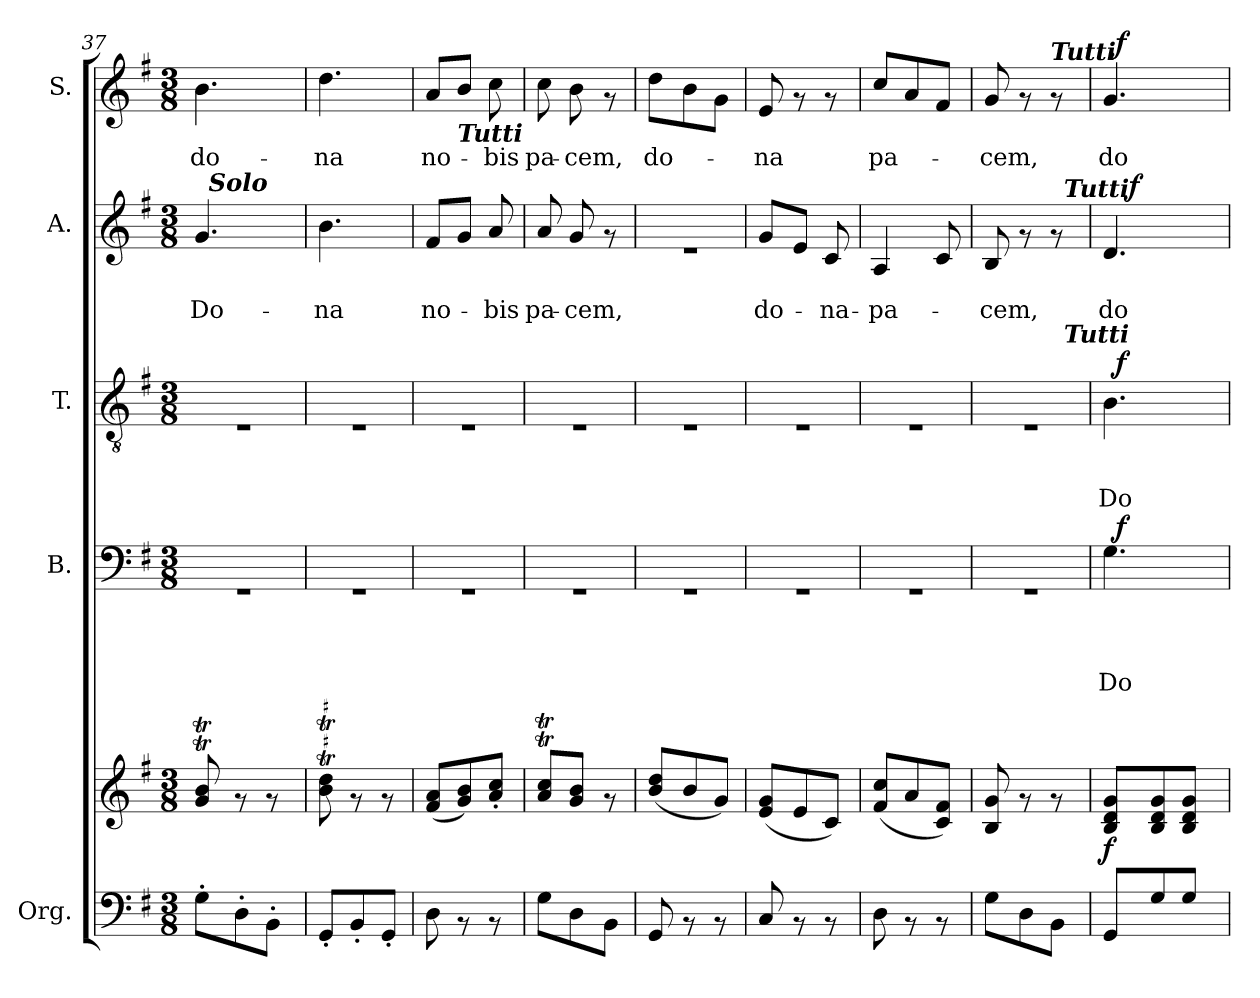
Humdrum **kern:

**kern	**kern	**dynam	**kern	**text	**text	**text	**text	**dynam	**kern	**text	**text	**text	**dynam	**kern	**text	**text	**dynam	**kern	**text	**dynam
*part5	*part5	*part5	*part4	*part4	*part4	*part4	*part4	*part4	*part3	*part3	*part3	*part3	*part3	*part2	*part2	*part2	*part2	*part1	*part1	*part1
*staff6	*staff5	*staff5/6	*staff4	*staff4	*staff4	*staff4	*staff4	*staff4	*staff3	*staff3	*staff3	*staff3	*staff3	*staff2	*staff2	*staff2	*staff2	*staff1	*staff1	*staff1
*I"Org.	*	*	*I"B.	*	*	*	*	*	*I"T.	*	*	*	*	*I"A.	*	*	*	*I"S.	*	*
*	*	*	*I'B.	*	*	*	*	*	*I'T.	*	*	*	*	*I'A.	*	*	*	*I'S.	*	*
*clefF4	*clefG2	*	*clefF4	*	*	*	*	*	*clefGv2	*	*	*	*	*clefG2	*	*	*	*clefG2	*	*
*k[f#]	*k[f#]	*	*k[f#]	*	*	*	*	*	*k[f#]	*	*	*	*	*k[f#]	*	*	*	*k[f#]	*	*
*G:	*G:	*	*G:	*	*	*	*	*	*G:	*	*	*	*	*G:	*	*	*	*G:	*	*
*M3/8	*M3/8	*	*M3/8	*	*	*	*	*	*M3/8	*	*	*	*	*M3/8	*	*	*	*M3/8	*	*
=37	=37	=37	=37	=37	=37	=37	=37	=37	=37	=37	=37	=37	=37	=37	=37	=37	=37	=37	=37	=37
!	!	!	!	!	!	!	!	!	!	!	!	!	!	!	!	!LO:LY:b	!	!	!LO:LY:b	!
*	*	*	*	*	*	*	*	*	*	*	*	*	*	*^	*	*	*	*	*	*
8G'>\L	8g/T 8b/T	.	4.rGG	.	.	.	.	.	4.rE	.	.	.	.	4.g/	32ryy	.	Do-	.	4.b\	do-	.
!	!	!	!	!	!	!	!	!	!	!	!	!	!	!	!LO:TX:a:Bi:t=Solo	!	!	!	!	!	!
.	.	.	.	.	.	.	.	.	.	.	.	.	.	.	4ryy	.	.	.	.	.	.
8D'>\	8rf	.	.	.	.	.	.	.	.	.	.	.	.	.	.	.	.	.	.	.	.
8BB'>\J	8rf	.	.	.	.	.	.	.	.	.	.	.	.	.	.	.	.	.	.	.	.
.	.	.	.	.	.	.	.	.	.	.	.	.	.	.	16.ryy	.	.	.	.	.	.
!!LO:PB:g=z
=38	=38	=38	=38	=38	=38	=38	=38	=38	=38	=38	=38	=38	=38	=38	=38	=38	=38	=38	=38	=38	=38
!	!	!	!	!	!	!	!	!	!	!	!	!	!	!	!	!	!LO:LY:b	!	!	!LO:LY:b	!
*	*	*	*	*	*	*	*	*	*	*	*	*	*	*v	*v	*	*	*	*	*	*
8GG'</L	8b\T 8dd\T	.	4.rGG	.	.	.	.	.	4.rE	.	.	.	.	4.b\	.	-na	.	4.dd\	-na	.
8BB'</	8rf	.	.	.	.	.	.	.	.	.	.	.	.	.	.	.	.	.	.	.
8GG'</J	8rf	.	.	.	.	.	.	.	.	.	.	.	.	.	.	.	.	.	.	.
=39	=39	=39	=39	=39	=39	=39	=39	=39	=39	=39	=39	=39	=39	=39	=39	=39	=39	=39	=39	=39
!	!	!	!	!	!	!	!	!	!	!	!	!	!	!	!	!LO:LY:b	!	!	!LO:LY:b	!
8D\	(<8f#/ 8a/L	.	4.rGG	.	.	.	.	.	4.rE	.	.	.	.	8f#/L	.	no-	.	8a/L	no-	.
!	!	!	!	!	!	!	!	!	!	!	!	!	!	!	!	!	!	!LO:TX:b:Bi:t=Tutti	!	!
8rAA	8g/ 8b/)	.	.	.	.	.	.	.	.	.	.	.	.	8g/J	.	.	.	8b/J	.	.
!	!	!	!	!	!	!	!	!	!	!	!	!	!	!	!	!LO:LY:b	!	!	!LO:LY:b	!
8rAA	8a/'< 8cc/'<J	.	.	.	.	.	.	.	.	.	.	.	.	8a/	.	-bis	.	8cc\	-bis	.
=40	=40	=40	=40	=40	=40	=40	=40	=40	=40	=40	=40	=40	=40	=40	=40	=40	=40	=40	=40	=40
!	!	!	!	!	!	!	!	!	!	!	!	!	!	!	!	!LO:LY:b	!	!	!LO:LY:b	!
8G\L	8a/T 8cc/TL	.	4.rGG	.	.	.	.	.	4.rE	.	.	.	.	8a/	.	pa-	.	8cc\	pa-	.
!	!	!	!	!	!	!	!	!	!	!	!	!	!	!	!	!LO:LY:b	!	!	!LO:LY:b	!
8D\	8g/ 8b/J	.	.	.	.	.	.	.	.	.	.	.	.	8g/	.	-cem,	.	8b\	-cem,	.
8BB\J	8rf	.	.	.	.	.	.	.	.	.	.	.	.	8rf	.	.	.	8rf	.	.
=41	=41	=41	=41	=41	=41	=41	=41	=41	=41	=41	=41	=41	=41	=41	=41	=41	=41	=41	=41	=41
!	!	!	!	!	!	!	!	!	!	!	!	!	!	!	!	!	!	!	!LO:LY:b	!
8GG/	(<8b/ 8dd/L	.	4.rGG	.	.	.	.	.	4.rE	.	.	.	.	4.re	.	.	.	8dd\L	do-	.
8rAA	8b/	.	.	.	.	.	.	.	.	.	.	.	.	.	.	.	.	8b\	.	.
8rAA	8g/J)	.	.	.	.	.	.	.	.	.	.	.	.	.	.	.	.	8g\J	.	.
=42	=42	=42	=42	=42	=42	=42	=42	=42	=42	=42	=42	=42	=42	=42	=42	=42	=42	=42	=42	=42
!	!	!	!	!	!	!	!	!	!	!	!	!	!	!	!	!LO:LY:b	!	!	!LO:LY:b	!
8C/	(<8e/ 8g/L	.	4.rGG	.	.	.	.	.	4.rE	.	.	.	.	8g/L	.	do-	.	8e/	-na	.
8rAA	8e/	.	.	.	.	.	.	.	.	.	.	.	.	8e/J	.	.	.	8rf	.	.
!	!	!	!	!	!	!	!	!	!	!	!	!	!	!	!	!LO:LY:b	!	!	!	!
8rAA	8c/J)	.	.	.	.	.	.	.	.	.	.	.	.	8c/	.	-na-	.	8rf	.	.
=43	=43	=43	=43	=43	=43	=43	=43	=43	=43	=43	=43	=43	=43	=43	=43	=43	=43	=43	=43	=43
!	!	!	!	!	!	!	!	!	!	!	!	!	!	!	!	!LO:LY:b	!	!	!LO:LY:b	!
8D\	(<8f#/ 8cc/L	.	4.rGG	.	.	.	.	.	4.rE	.	.	.	.	4A/	.	-pa-	.	8cc/L	pa-	.
8rAA	8a/	.	.	.	.	.	.	.	.	.	.	.	.	.	.	.	.	8a/	.	.
8rAA	8c/ 8f#/J)	.	.	.	.	.	.	.	.	.	.	.	.	8c/	.	.	.	8f#/J	.	.
=44	=44	=44	=44	=44	=44	=44	=44	=44	=44	=44	=44	=44	=44	=44	=44	=44	=44	=44	=44	=44
!	!	!	!	!	!	!	!	!	!	!	!	!	!	!	!	!LO:LY:b	!	!	!LO:LY:b	!
*	*	*	*	*	*	*	*	*	*^	*	*	*	*	*^	*	*	*	*	*	*
8G\L	8B/ 8g/	.	4.rGG	.	.	.	.	.	4.rE	4ryy	.	.	.	.	8B/	4ryy	.	-cem,	.	8g/	-cem,	.
8D\	8rf	.	.	.	.	.	.	.	.	.	.	.	.	.	8rf	.	.	.	.	8rf	.	.
!	!	!	!	!	!	!	!	!	!	!	!	!	!	!	!	!	!	!	!	!LO:TX:a:Bi:t=Tutti	!	!
8BB\J	8rf	.	.	.	.	.	.	.	.	32ryy	.	.	.	.	8rf	32ryy	.	.	.	8rf	.	.
!	!	!	!	!	!	!	!	!	!	!	!	!	!	!	!	!LO:TX:a:Bi:t=Tutti	!	!	!	!	!	!
!	!	!	!	!	!	!	!	!	!	!LO:TX:a:Bi:t=Tutti	!	!	!	!	!	!	!	!	!	!	!	!
.	.	.	.	.	.	.	.	.	.	16.ryy	.	.	.	.	.	16.ryy	.	.	.	.	.	.
=45	=45	=45	=45	=45	=45	=45	=45	=45	=45	=45	=45	=45	=45	=45	=45	=45	=45	=45	=45	=45	=45	=45
!	!	!LO:DY:b	!	!	!	!	!LO:LY:b	!	!	!	!	!	!LO:LY:b	!	!	!	!	!LO:LY:b	!	!	!LO:LY:b	!
*	*	*	*^	*	*	*	*	*	*	*	*	*	*	*	*	*	*	*	*	*^	*	*
8GG/L	8B/ 8d/ 8g/L	f	4.G\	32ryy	.	.	.	Do-	.	4.B\	32ryy	.	.	Do-	.	4.d/	16ryy	.	do-	.	4.g/	32ryy	do-	.
!	!	!	!	!	!	!	!	!	!LO:DY:a	!	!	!	!	!	!LO:DY:a	!	!	!	!	!	!	!	!	!LO:DY:a
.	.	.	.	4ryy	.	.	.	.	f	.	4ryy	.	.	.	f	.	.	.	.	.	.	4ryy	.	f
!	!	!	!	!	!	!	!	!	!	!	!	!	!	!	!	!	!	!	!	!LO:DY:a	!	!	!	!
.	.	.	.	.	.	.	.	.	.	.	.	.	.	.	.	.	4ryy	.	.	f	.	.	.	.
8G/	8B/ 8d/ 8g/	.	.	.	.	.	.	.	.	.	.	.	.	.	.	.	.	.	.	.	.	.	.	.
8G/J	8B/ 8d/ 8g/J	.	.	.	.	.	.	.	.	.	.	.	.	.	.	.	.	.	.	.	.	.	.	.
.	.	.	.	16.ryy	.	.	.	.	.	.	16.ryy	.	.	.	.	.	.	.	.	.	.	16.ryy	.	.
.	.	.	.	.	.	.	.	.	.	.	.	.	.	.	.	.	16ryy	.	.	.	.	.	.	.
*	*	*	*v	*v	*	*	*	*	*	*	*	*	*	*	*	*v	*v	*	*	*	*v	*v	*	*
*	*	*	*	*	*	*	*	*	*v	*v	*	*	*	*	*	*	*	*	*	*	*
=	=	=	=	=	=	=	=	=	=	=	=	=	=	=	=	=	=	=	=	=
*-	*-	*-	*-	*-	*-	*-	*-	*-	*-	*-	*-	*-	*-	*-	*-	*-	*-	*-	*-	*-
